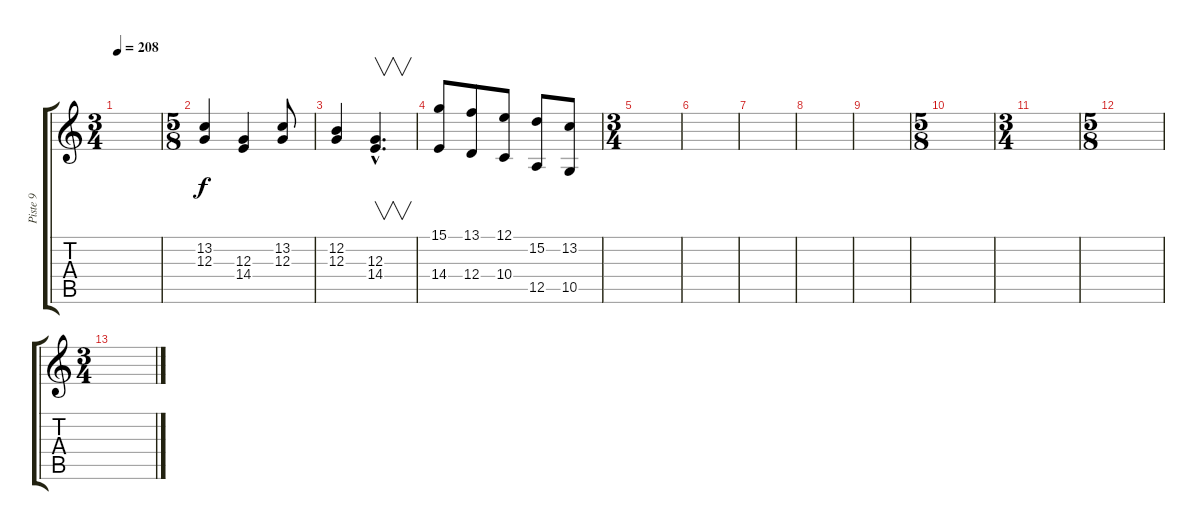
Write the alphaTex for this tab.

\track ("Piste 9" "Piste 9") {instrument choiraahs}
\staff {score tabs}
\tuning (E4 B3 G3 D3 A2 E2) {hide}
\ts (3 4)
\tempo 208
\clef g2
\ks c
|
\ts (5 8)
(13.2 12.3).4 (12.3 14.4).4 (13.2 12.3).8 |
(12.2 12.3).4 (12.3{hac} 14.4{hac}).4{v d} |
(15.1 14.4).8 (13.1 12.4).8 (12.1 10.4).8 (15.2 12.5).8 (13.2 10.5).8 |
\ts (3 4)
|
|
|
|
|
\ts (5 8)
|
\ts (3 4)
|
\ts (5 8)
|
\ts (3 4)
